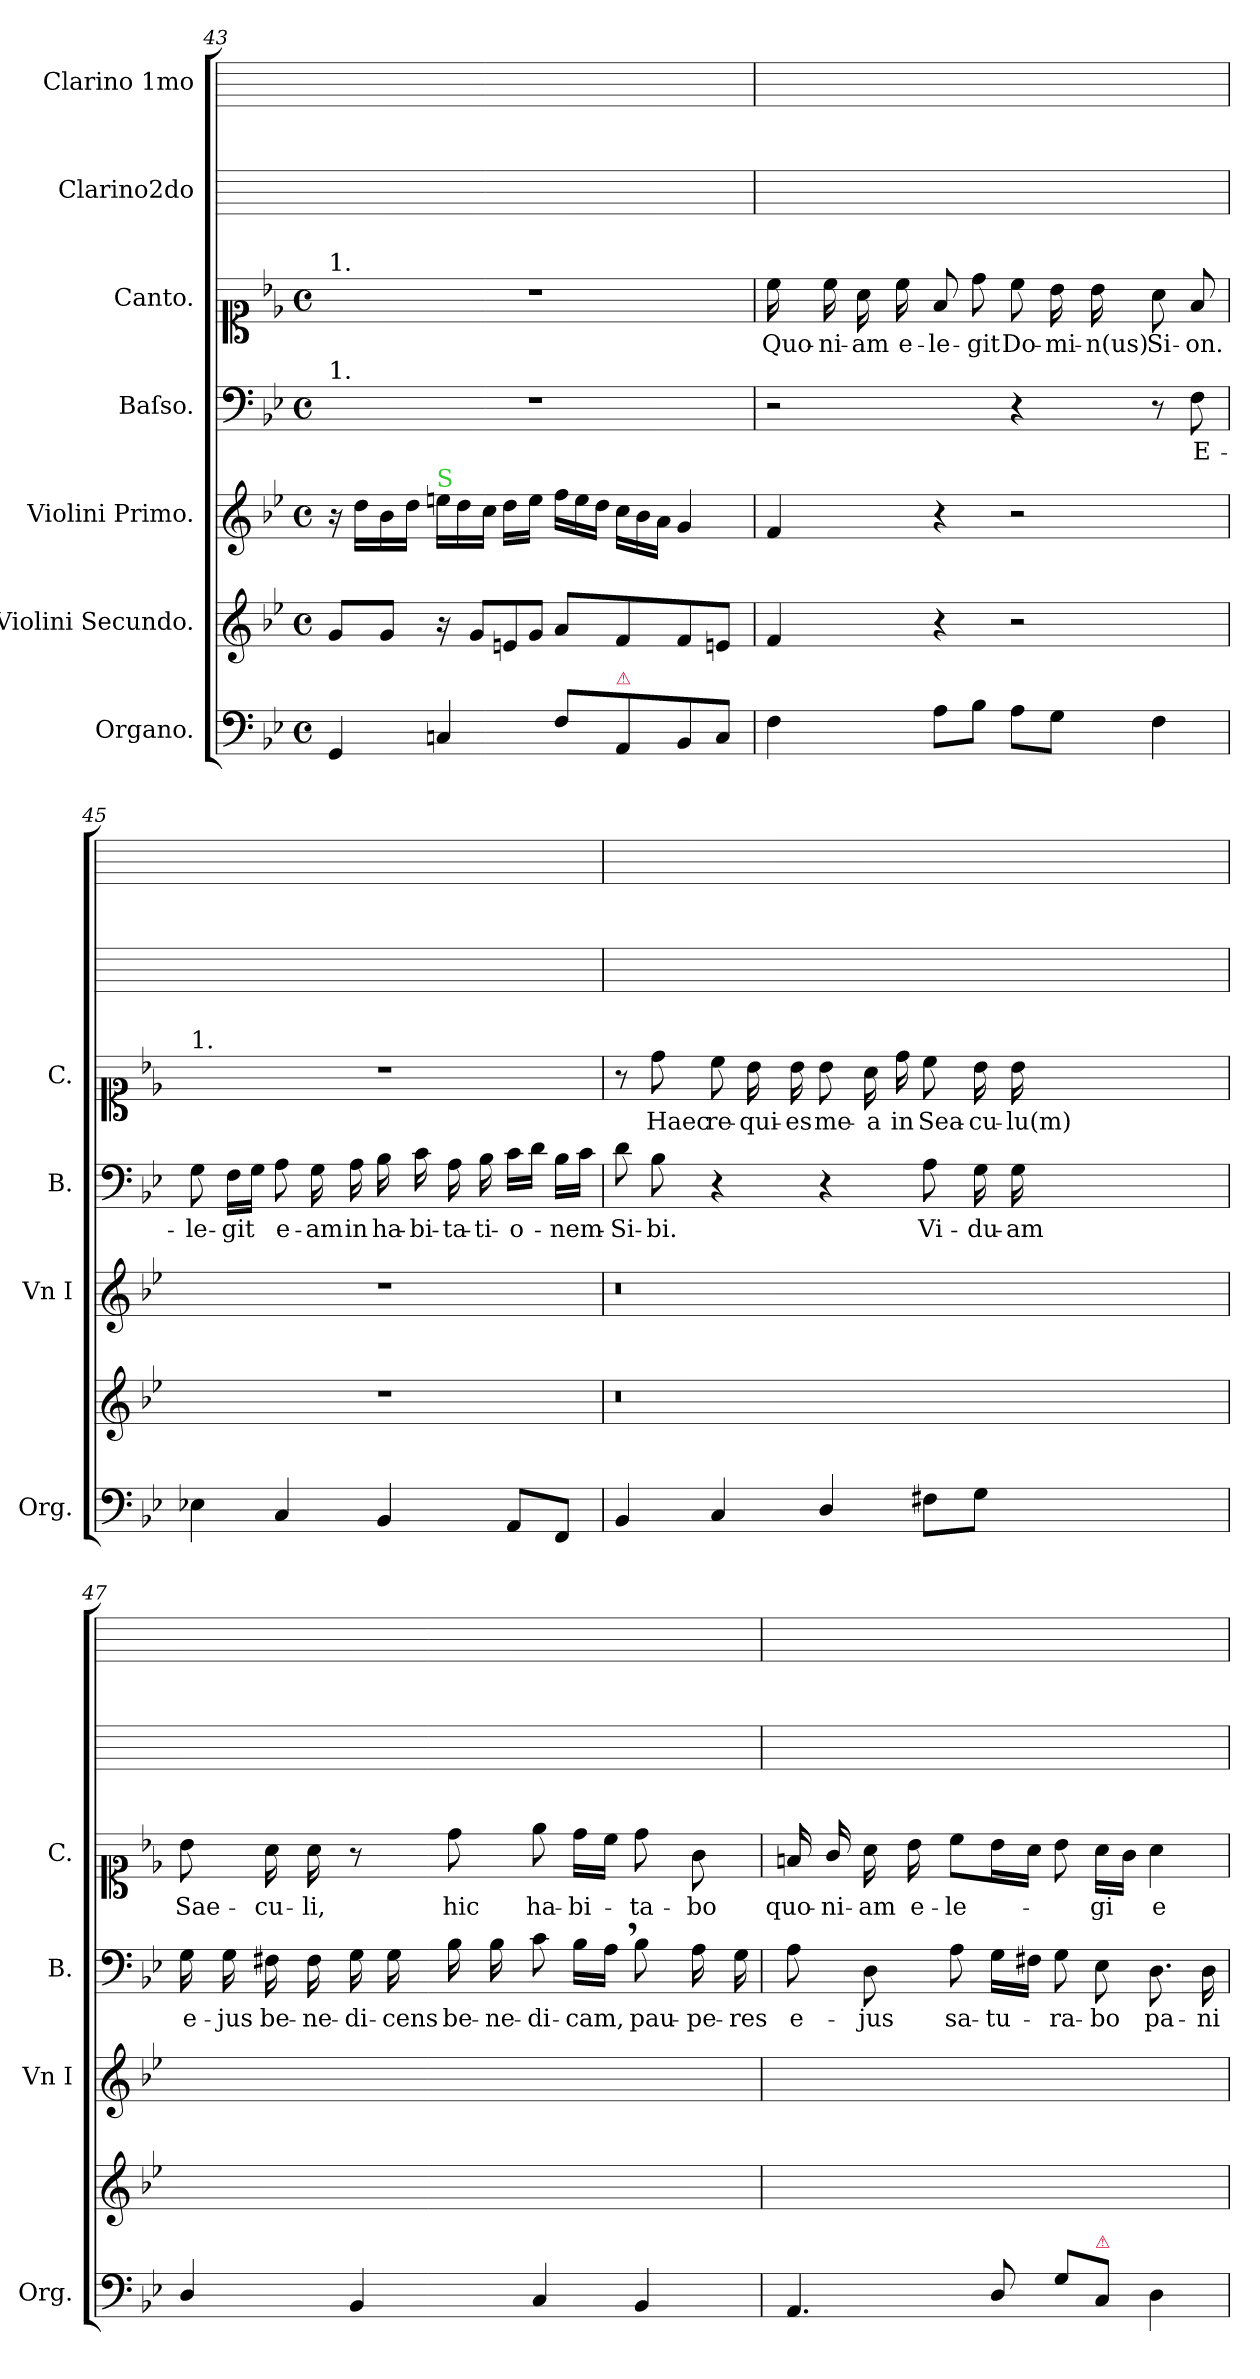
**kern	**kern	**kern	**kern	**text	**kern	**text	**kern	**kern
*part7	*part6	*part5	*part4	*part4	*part3	*part3	*part2	*part1
*staff7	*staff6	*staff5	*staff4	*staff4	*staff3	*staff3	*staff2	*staff1
*I"Organo.	*I"Violini Secundo.	*I"Violini Primo.	*I"Baſso.	*	*I"Canto.	*	*I"Clarino2do	*I"Clarino 1mo
*I'Org.	*	*I'Vn I	*I'B.	*	*I'C.	*	*	*
*clefF4	*clefG2	*clefG2	*clefF4	*	*clefC1	*	*	*
*k[b-e-]	*k[b-e-]	*k[b-e-]	*k[b-e-]	*	*k[b-e-]	*	*	*
*B-:	*B-:	*B-:	*B-:	*	*B-:	*	*	*
*M4/4	*M4/4	*M4/4	*M4/4	*	*M4/4	*	*	*
*met(c)	*met(c)	*met(c)	*met(c)	*	*met(c)	*	*	*
=43	=43	=43	=43	=43	=43	=43	=43	=43
!	!	!	!	!	!LO:TX:a:t=1.	!	!	!
!	!	!	!LO:TX:a:t=1.	!	!	!	!	!
4GG/	8g/L	16r	1r	.	1r	.	1ryy	1ryy
.	.	16dd\LL	.	.	.	.	.	.
.	8g/J	16b-\	.	.	.	.	.	.
.	.	16dd\JJ	.	.	.	.	.	.
*	*	*Xtuplet	*	*	*	*	*	*
!	!	!LO:TX:a:color=limegreen:t=S	!	!	!	!	!	!
4Cn/	16r	24een\LL	.	.	.	.	.	.
.	.	24dd\	.	.	.	.	.	.
!	!LO:N:vis=8	!	!	!	!	!	!	!
.	16g/L	.	.	.	.	.	.	.
.	.	24cc\JJ	.	.	.	.	.	.
!	!LO:N:vis=8	!	!	!	!	!	!	!
.	16en/	16dd\LL	.	.	.	.	.	.
!	!LO:N:vis=8	!	!	!	!	!	!	!
.	16g/J	16ee\JJ	.	.	.	.	.	.
8F\L	8a/L	24ff\LL	.	.	.	.	.	.
.	.	24ee\	.	.	.	.	.	.
.	.	24dd\JJ	.	.	.	.	.	.
!LO:TX:a:color=crimson:t=⚠	!	!	!	!	!	!	!	!
8AA/	8f/	24cc\LL	.	.	.	.	.	.
.	.	24b-\	.	.	.	.	.	.
.	.	24a\JJ	.	.	.	.	.	.
8BB-/	8f/	4g/	.	.	.	.	.	.
8C/J	8en/J	.	.	.	.	.	.	.
=44	=44	=44	=44	=44	=44	=44	=44	=44
4F\	4f/	4f/	2r	.	16cc\	Quo-	1ryy	1ryy
.	.	.	.	.	16cc\	-ni-	.	.
.	.	.	.	.	16a\	-am	.	.
.	.	.	.	.	16cc\	e-	.	.
8A\L	4r	4r	.	.	8f/	-le-	.	.
8B-\J	.	.	.	.	8dd\	-git	.	.
8A\L	2r	2r	4r	.	8cc\	Do-	.	.
8G\J	.	.	.	.	16b-\	-mi-	.	.
.	.	.	.	.	16b-\	-n(us)	.	.
4F\	.	.	8r	.	8a\	Si-	.	.
.	.	.	8F\	E-	8f/	-on.	.	.
=45	=45	=45	=45	=45	=45	=45	=45	=45
!	!	!	!	!	!LO:TX:a:t=1.	!	!	!
4E-X\	1r	1r	8G\	-le-	1r	.	1ryy	1ryy
.	.	.	16F\LL	-git	.	.	.	.
.	.	.	16G\JJ	.	.	.	.	.
4C/	.	.	8A\	e-	.	.	.	.
.	.	.	16G\	-am	.	.	.	.
.	.	.	16A\	in	.	.	.	.
4BB-/	.	.	16B-\	ha-	.	.	.	.
.	.	.	16c\	-bi-	.	.	.	.
.	.	.	16A\	-ta-	.	.	.	.
.	.	.	16B-\	-ti-	.	.	.	.
8AA/L	.	.	16c\LL	-o-	.	.	.	.
.	.	.	16d\JJ	.	.	.	.	.
8FF/J	.	.	16B-\LL	-nem-	.	.	.	.
.	.	.	16c\JJ	.	.	.	.	.
=46	=46	=46	=46	=46	=46	=46	=46	=46
4BB-/	0.r	0.r	8d\	-Si-	8r	.	1ryy	1ryy
.	.	.	8B-\	-bi.	8dd\	Haec	.	.
4C/	.	.	4r	.	8cc\	re-	.	.
.	.	.	.	.	16b-\	-qui-	.	.
.	.	.	.	.	16b-\	-es	.	.
4D/	.	.	4r	.	8b-\	me-	.	.
.	.	.	.	.	16a\	-a	.	.
.	.	.	.	.	16dd\	in	.	.
8F#X\L	.	.	8A\	Vi-	8cc\	Sea-	.	.
8G\J	.	.	16G\	-du-	16b-\	-cu-	.	.
.	.	.	16G\	-am	16b-\	-lu(m)	.	.
0ryy	.	.	0ryy	.	0ryy	.	0ryy	0ryy
=47	=47	=47	=47	=47	=47	=47	=47	=47
4D/	1ryy	1ryy	16G\	e-	8b-\	Sae-	1ryy	1ryy
.	.	.	16G\	-jus	.	.	.	.
.	.	.	16F#X\	be-	16a\	-cu-	.	.
.	.	.	16F#\	-ne-	16a\	-li,	.	.
4BB-/	.	.	16G\	-di-	8r	.	.	.
.	.	.	16G\	-cens	.	.	.	.
.	.	.	16B-\	be-	8dd\	hic	.	.
.	.	.	16B-\	-ne-	.	.	.	.
4C/	.	.	8c\	-di-	8ee-\	ha-	.	.
.	.	.	16B-\LL	-cam,	16dd\LL	-bi-	.	.
.	.	.	16A,\JJ	.	16cc\JJ	.	.	.
4BB-/	.	.	8B-\	pau-	8dd\	-ta-	.	.
.	.	.	16A\	-pe-	8g\	-bo	.	.
.	.	.	16G\	-res	.	.	.	.
=48	=48	=48	=48	=48	=48	=48	=48	=48
4.AA/	1ryy	1ryy	8A\	e-	16fn/	quo-	1ryy	1ryy
.	.	.	.	.	16g/	-ni-	.	.
.	.	.	8D\	-jus	16a\	-am	.	.
.	.	.	.	.	16b-\	e-	.	.
.	.	.	8A\	sa-	8cc\L	-le-	.	.
8D/	.	.	16G\LL	-tu-	16b-\L	.	.	.
.	.	.	16F#X\JJ	.	16a\JJ	.	.	.
8G\L	.	.	8G\	-ra-	8b-\	.	.	.
!LO:TX:a:color=crimson:t=⚠	!	!	!	!	!	!	!	!
8C/J	.	.	8E-\	-bo	16a\LL	-gi	.	.
.	.	.	.	.	16g\JJ	.	.	.
4D\	.	.	8.D\	pa-	4a\	e-	.	.
.	.	.	16D\	-ni-	.	.	.	.
=	=	=	=	=	=	=	=	=
*-	*-	*-	*-	*-	*-	*-	*-	*-
